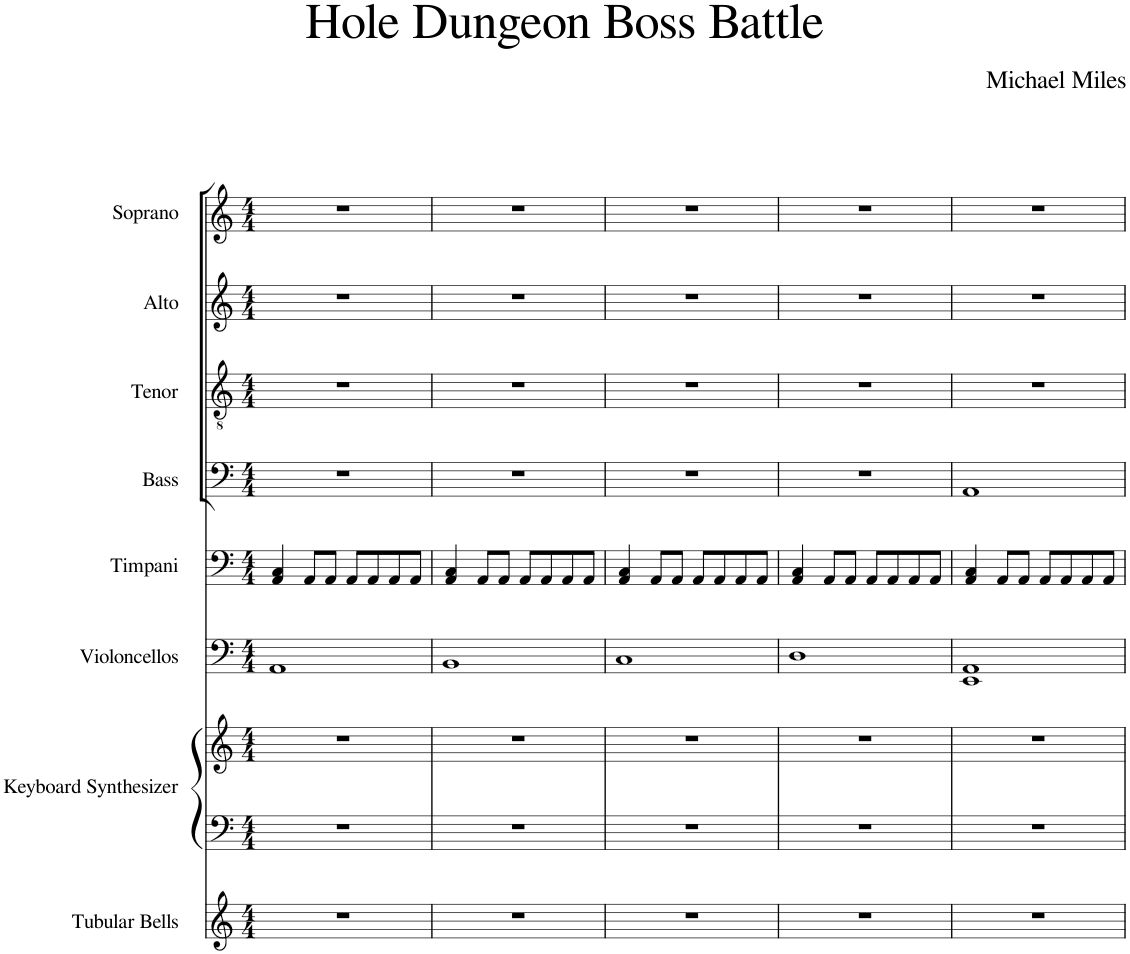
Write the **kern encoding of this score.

**kern	**kern	**kern	**kern	**kern	**kern	**kern	**kern	**kern
*part8	*part7	*part7	*part6	*part5	*part4	*part3	*part2	*part1
*staff9	*staff8	*staff7	*staff6	*staff5	*staff4	*staff3	*staff2	*staff1
*I"Tubular Bells	*I"Keyboard Synthesizer	*	*I"Violoncellos	*I"Timpani	*I"Bass	*I"Tenor	*I"Alto	*I"Soprano
*I'Tu. Be.	*I'Synth.	*	*I'Vlcs.	*I'Timp.	*I'B	*I'T	*I'A	*I'S
*clefG2	*clefF4	*clefG2	*clefF4	*clefF4	*clefF4	*clefGv2	*clefG2	*clefG2
*k[]	*k[]	*k[]	*k[]	*k[]	*k[]	*k[]	*k[]	*k[]
*M4/4	*M4/4	*M4/4	*M4/4	*M4/4	*M4/4	*M4/4	*M4/4	*M4/4
=1	=1	=1	=1	=1	=1	=1	=1	=1
1r	1r	1r	1AA	4AA/ 4C/	1r	1r	1r	1r
.	.	.	.	8AA/L	.	.	.	.
.	.	.	.	8AA/J	.	.	.	.
.	.	.	.	8AA/L	.	.	.	.
.	.	.	.	8AA/	.	.	.	.
.	.	.	.	8AA/	.	.	.	.
.	.	.	.	8AA/J	.	.	.	.
=2	=2	=2	=2	=2	=2	=2	=2	=2
1r	1r	1r	1BB	4AA/ 4C/	1r	1r	1r	1r
.	.	.	.	8AA/L	.	.	.	.
.	.	.	.	8AA/J	.	.	.	.
.	.	.	.	8AA/L	.	.	.	.
.	.	.	.	8AA/	.	.	.	.
.	.	.	.	8AA/	.	.	.	.
.	.	.	.	8AA/J	.	.	.	.
=3	=3	=3	=3	=3	=3	=3	=3	=3
1r	1r	1r	1C	4AA/ 4C/	1r	1r	1r	1r
.	.	.	.	8AA/L	.	.	.	.
.	.	.	.	8AA/J	.	.	.	.
.	.	.	.	8AA/L	.	.	.	.
.	.	.	.	8AA/	.	.	.	.
.	.	.	.	8AA/	.	.	.	.
.	.	.	.	8AA/J	.	.	.	.
=4	=4	=4	=4	=4	=4	=4	=4	=4
1r	1r	1r	1D	4AA/ 4C/	1r	1r	1r	1r
.	.	.	.	8AA/L	.	.	.	.
.	.	.	.	8AA/J	.	.	.	.
.	.	.	.	8AA/L	.	.	.	.
.	.	.	.	8AA/	.	.	.	.
.	.	.	.	8AA/	.	.	.	.
.	.	.	.	8AA/J	.	.	.	.
=5	=5	=5	=5	=5	=5	=5	=5	=5
1r	1r	1r	1EE 1AA	4AA/ 4C/	1AA	1r	1r	1r
.	.	.	.	8AA/L	.	.	.	.
.	.	.	.	8AA/J	.	.	.	.
.	.	.	.	8AA/L	.	.	.	.
.	.	.	.	8AA/	.	.	.	.
.	.	.	.	8AA/	.	.	.	.
.	.	.	.	8AA/J	.	.	.	.
=	=	=	=	=	=	=	=	=
*-	*-	*-	*-	*-	*-	*-	*-	*-
